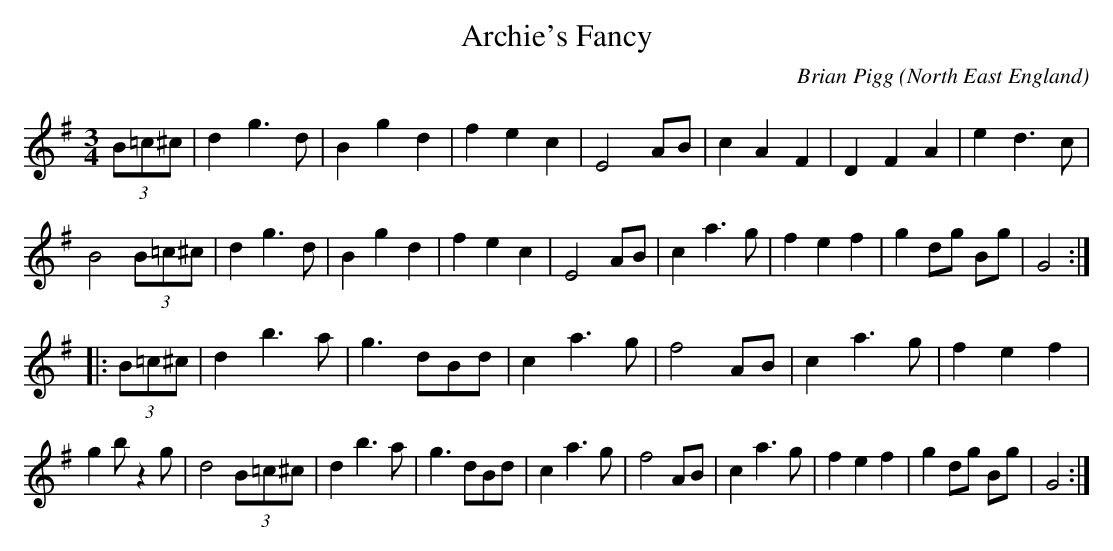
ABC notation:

X:1
T:Archie's Fancy
C:Brian Pigg
O:North East England
M:3/4
L:1/4
K:G
(3B/=c/^c/ | d g>d | Bgd | fec | E2 A/B/ | cAF | DFA | ed>c |
B2 (3B/=c/^c/ | d g>d | Bgd | fec | E2 A/B/ | ca>g| fef | g d/g/ B/g/ | G2 ::
(3B/=c/^c/ | db>a | g3/ d/B/d/ | ca>g | f2 A/B/ | ca>g | fef |
gb/zg/ | d2 (3B/=c/^c/ | db>a | g3/ d/B/d/ | ca>g | f2 A/B/ | ca>g | fef | g d/g/ B/g/ | G2 :|
